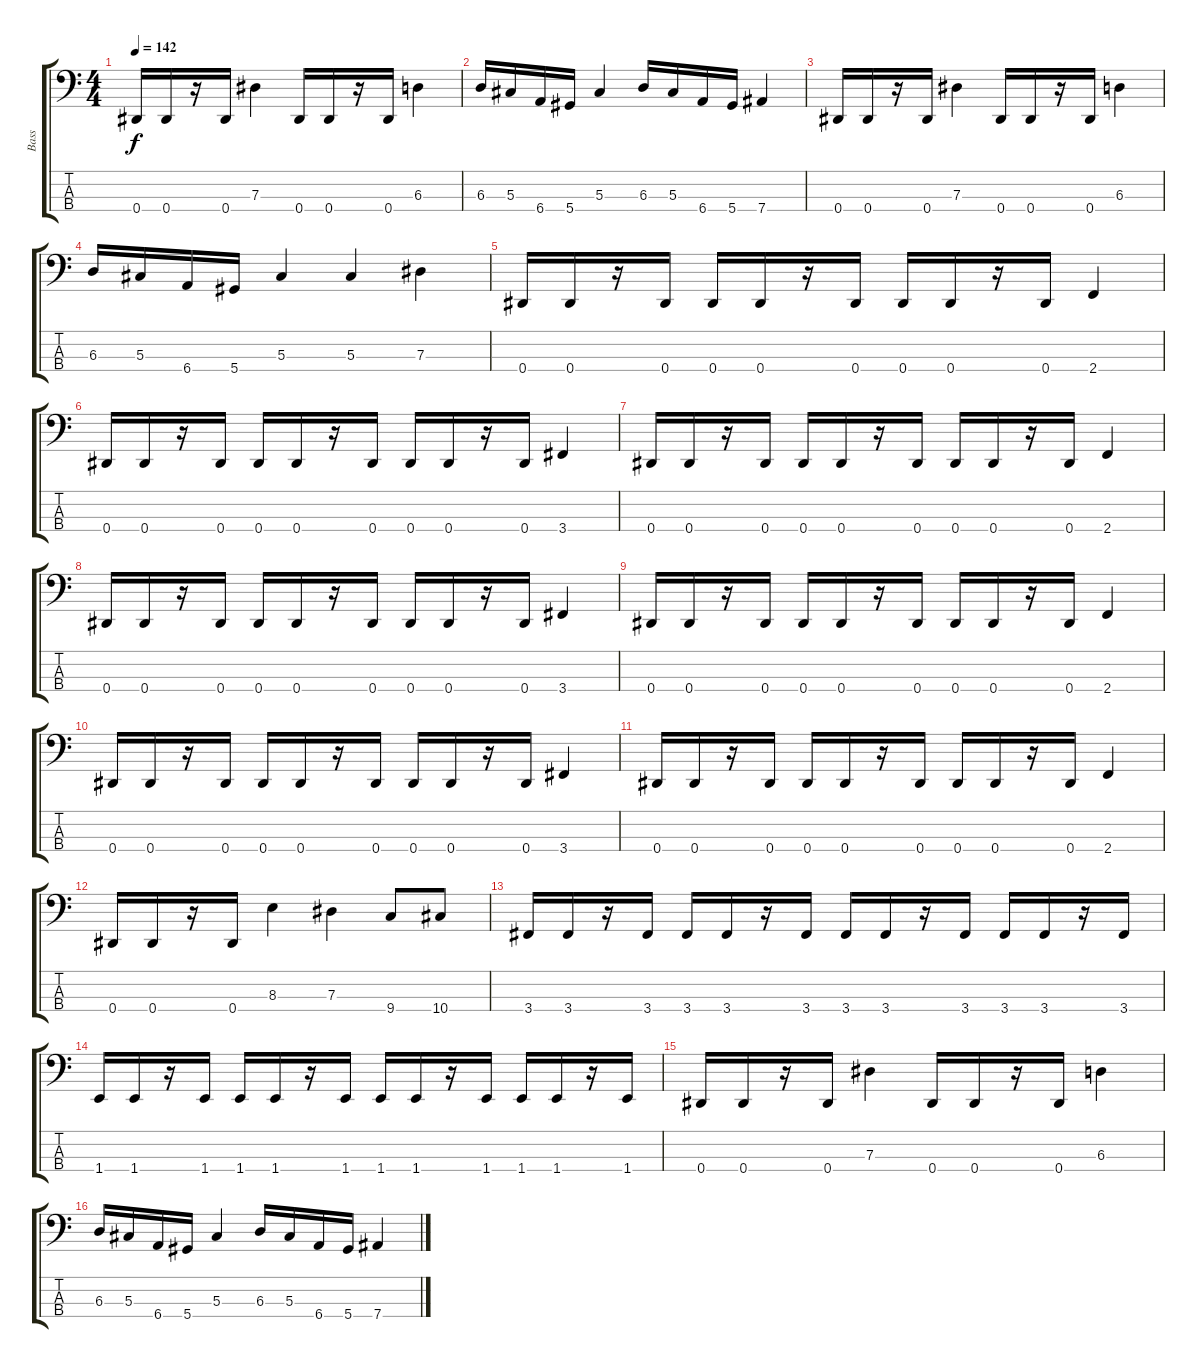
\track ("Bass" "Bass") {instrument electricbasspick}
\staff {score tabs}
\tuning (Gb2 Db2 Ab1 Eb1) {hide}
\ts (4 4)
\tempo 142
\clef f4
\ks c
0.4.16{dy f} 0.4.16 r.16 0.4.16 7.3.4 0.4.16 0.4.16 r.16 0.4.16 6.3.4 |
6.3.16 5.3.16 6.4.16 5.4.16 5.3.4 6.3.16 5.3.16 6.4.16 5.4.16 7.4.4 |
0.4.16 0.4.16 r.16 0.4.16 7.3.4 0.4.16 0.4.16 r.16 0.4.16 6.3.4 |
6.3.16 5.3.16 6.4.16 5.4.16 5.3.4 5.3.4 7.3.4 |
0.4.16 0.4.16 r.16 0.4.16 0.4.16 0.4.16 r.16 0.4.16 0.4.16 0.4.16 r.16 0.4.16 2.4.4 |
0.4.16 0.4.16 r.16 0.4.16 0.4.16 0.4.16 r.16 0.4.16 0.4.16 0.4.16 r.16 0.4.16 3.4.4 |
0.4.16 0.4.16 r.16 0.4.16 0.4.16 0.4.16 r.16 0.4.16 0.4.16 0.4.16 r.16 0.4.16 2.4.4 |
0.4.16 0.4.16 r.16 0.4.16 0.4.16 0.4.16 r.16 0.4.16 0.4.16 0.4.16 r.16 0.4.16 3.4.4 |
0.4.16 0.4.16 r.16 0.4.16 0.4.16 0.4.16 r.16 0.4.16 0.4.16 0.4.16 r.16 0.4.16 2.4.4 |
0.4.16 0.4.16 r.16 0.4.16 0.4.16 0.4.16 r.16 0.4.16 0.4.16 0.4.16 r.16 0.4.16 3.4.4 |
0.4.16 0.4.16 r.16 0.4.16 0.4.16 0.4.16 r.16 0.4.16 0.4.16 0.4.16 r.16 0.4.16 2.4.4 |
0.4.16 0.4.16 r.16 0.4.16 8.3.4 7.3.4 9.4.8 10.4.8 |
3.4.16 3.4.16 r.16 3.4.16 3.4.16 3.4.16 r.16 3.4.16 3.4.16 3.4.16 r.16 3.4.16 3.4.16 3.4.16 r.16 3.4.16 |
1.4.16 1.4.16 r.16 1.4.16 1.4.16 1.4.16 r.16 1.4.16 1.4.16 1.4.16 r.16 1.4.16 1.4.16 1.4.16 r.16 1.4.16 |
0.4.16 0.4.16 r.16 0.4.16 7.3.4 0.4.16 0.4.16 r.16 0.4.16 6.3.4 |
6.3.16 5.3.16 6.4.16 5.4.16 5.3.4 6.3.16 5.3.16 6.4.16 5.4.16 7.4.4
